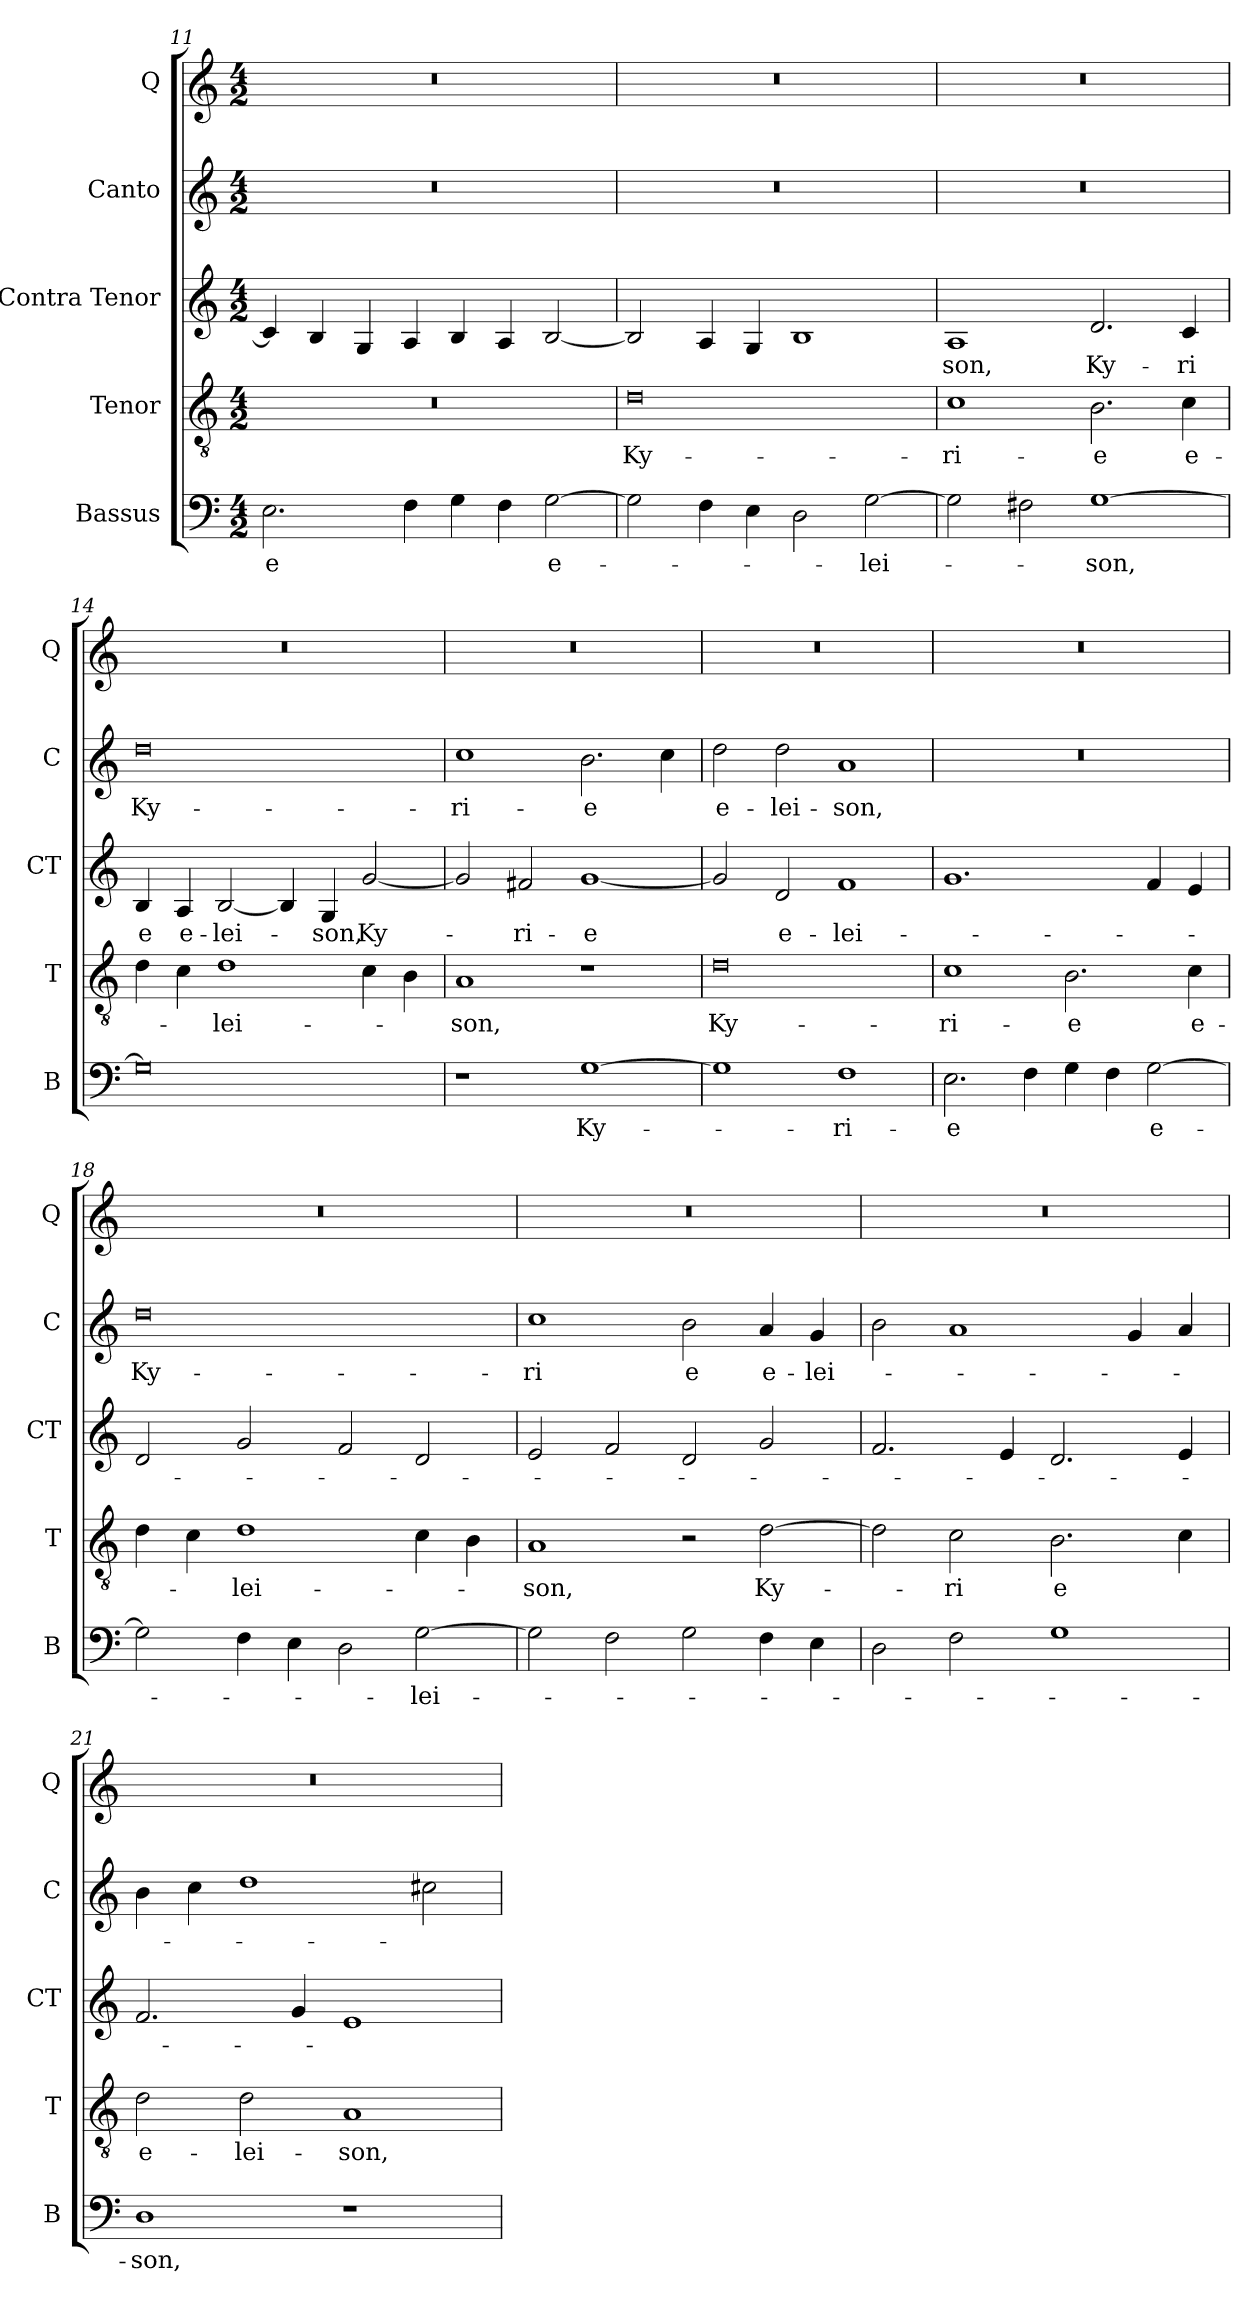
**kern	**text	**kern	**text	**kern	**text	**kern	**text	**kern
*part5	*part5	*part4	*part4	*part3	*part3	*part2	*part2	*part1
*staff5	*staff5	*staff4	*staff4	*staff3	*staff3	*staff2	*staff2	*staff1
*I"Bassus	*	*I"Tenor	*	*I"Contra Tenor	*	*I"Canto	*	*I"Q
*I'B	*	*I'T	*	*I'CT	*	*I'C	*	*I'Q
*clefF4	*	*clefGv2	*	*clefG2	*	*clefG2	*	*clefG2
*k[]	*	*k[]	*	*k[]	*	*k[]	*	*k[]
*C:	*	*C:	*	*C:	*	*C:	*	*C:
*M4/2	*	*M4/2	*	*M4/2	*	*M4/2	*	*M4/2
=11	=11	=11	=11	=11	=11	=11	=11	=11
!	!LO:LY:b	!	!	!	!	!	!	!
2.E\	-e	0r	.	4c/]	.	0r	.	0r
.	.	.	.	4B/	.	.	.	.
.	.	.	.	4G/	.	.	.	.
4F\	.	.	.	4A/	.	.	.	.
4G\	.	.	.	4B/	.	.	.	.
4F\	.	.	.	4A/	.	.	.	.
!	!LO:LY:b	!	!	!	!	!	!	!
[2G\	e-	.	.	[2B/	.	.	.	.
=12	=12	=12	=12	=12	=12	=12	=12	=12
!	!	!	!LO:LY:b	!	!	!	!	!
2G\]	.	0d	Ky-	2B/]	.	0r	.	0r
4F\	.	.	.	4A/	.	.	.	.
4E\	.	.	.	4G/	.	.	.	.
2D\	.	.	.	1B	.	.	.	.
!	!LO:LY:b	!	!	!	!	!	!	!
[2G\	-lei-	.	.	.	.	.	.	.
!!LO:LB:g=z
=13	=13	=13	=13	=13	=13	=13	=13	=13
!	!	!	!LO:LY:b	!	!	!	!	!
!	!	!	!	!	!LO:LY:b	!	!	!
2G\]	.	1c	-ri-	1A	-son,	0r	.	0r
2F#X\	.	.	.	.	.	.	.	.
!	!LO:LY:b	!	!	!	!	!	!	!
!	!	!	!LO:LY:b	!	!	!	!	!
!	!	!	!	!	!LO:LY:b	!	!	!
[1G	-son,	2.B\	-e	2.d/	Ky-	.	.	.
!	!	!	!LO:LY:b	!	!	!	!	!
!	!	!	!	!	!LO:LY:b	!	!	!
.	.	4c\	e-	4c/	-ri	.	.	.
=14	=14	=14	=14	=14	=14	=14	=14	=14
!	!	!	!	!	!LO:LY:b	!	!	!
!	!	!	!	!	!	!	!LO:LY:b	!
0G]	.	4d\	.	4B/	e	0dd	Ky-	0r
!	!	!	!	!	!LO:LY:b	!	!	!
.	.	4c\	.	4A/	e-	.	.	.
!	!	!	!LO:LY:b	!	!	!	!	!
!	!	!	!	!	!LO:LY:b	!	!	!
.	.	1d	-lei-	[2B/	-lei-	.	.	.
.	.	.	.	4B/]	.	.	.	.
!	!	!	!	!	!LO:LY:b	!	!	!
.	.	.	.	4G/	-son,	.	.	.
!	!	!	!	!	!LO:LY:b	!	!	!
.	.	4c\	.	[2g/	Ky-	.	.	.
.	.	4B\	.	.	.	.	.	.
=15	=15	=15	=15	=15	=15	=15	=15	=15
!	!	!	!LO:LY:b	!	!	!	!	!
!	!	!	!	!	!	!	!LO:LY:b	!
1r	.	1A	-son,	2g/]	.	1cc	-ri-	0r
!	!	!	!	!	!LO:LY:b	!	!	!
.	.	.	.	2f#X/	-ri-	.	.	.
!	!LO:LY:b	!	!	!	!	!	!	!
!	!	!	!	!	!LO:LY:b	!	!	!
!	!	!	!	!	!	!	!LO:LY:b	!
[1G	Ky-	1r	.	[1g	-e	2.b\	-e	.
.	.	.	.	.	.	4cc\	.	.
=16	=16	=16	=16	=16	=16	=16	=16	=16
!	!	!	!LO:LY:b	!	!	!	!	!
!	!	!	!	!	!	!	!LO:LY:b	!
1G]	.	0d	Ky-	2g/]	.	2dd\	e-	0r
!	!	!	!	!	!LO:LY:b	!	!	!
!	!	!	!	!	!	!	!LO:LY:b	!
.	.	.	.	2d/	e-	2dd\	-lei-	.
!	!LO:LY:b	!	!	!	!	!	!	!
!	!	!	!	!	!LO:LY:b	!	!	!
!	!	!	!	!	!	!	!LO:LY:b	!
1F	-ri-	.	.	1f	-lei-	1a	-son,	.
=17	=17	=17	=17	=17	=17	=17	=17	=17
!	!LO:LY:b	!	!	!	!	!	!	!
!	!	!	!LO:LY:b	!	!	!	!	!
2.E\	-e	1c	-ri-	1.g	.	0r	.	0r
4F\	.	.	.	.	.	.	.	.
!	!	!	!LO:LY:b	!	!	!	!	!
4G\	.	2.B\	-e	.	.	.	.	.
4F\	.	.	.	.	.	.	.	.
!	!LO:LY:b	!	!	!	!	!	!	!
[2G\	e-	.	.	4f/	.	.	.	.
!	!	!	!LO:LY:b	!	!	!	!	!
.	.	4c\	e-	4e/	.	.	.	.
!!LO:PB:g=z
=18	=18	=18	=18	=18	=18	=18	=18	=18
!	!	!	!	!	!	!	!LO:LY:b	!
2G\]	.	4d\	.	2d/	.	0dd	Ky-	0r
.	.	4c\	.	.	.	.	.	.
!	!	!	!LO:LY:b	!	!	!	!	!
4F\	.	1d	-lei-	2g/	.	.	.	.
4E\	.	.	.	.	.	.	.	.
2D\	.	.	.	2f/	.	.	.	.
!	!LO:LY:b	!	!	!	!	!	!	!
[2G\	-lei-	4c\	.	2d/	.	.	.	.
.	.	4B\	.	.	.	.	.	.
=19	=19	=19	=19	=19	=19	=19	=19	=19
!	!	!	!LO:LY:b	!	!	!	!	!
!	!	!	!	!	!	!	!LO:LY:b	!
2G\]	.	1A	-son,	2e/	.	1cc	-ri	0r
2F\	.	.	.	2f/	.	.	.	.
!	!	!	!	!	!	!	!LO:LY:b	!
2G\	.	2r	.	2d/	.	2b\	e	.
!	!	!	!LO:LY:b	!	!	!	!	!
!	!	!	!	!	!	!	!LO:LY:b	!
4F\	.	[2d\	Ky-	2g/	.	4a/	e-	.
!	!	!	!	!	!	!	!LO:LY:b	!
4E\	.	.	.	.	.	4g/	-lei-	.
=20	=20	=20	=20	=20	=20	=20	=20	=20
2D\	.	2d\]	.	2.f/	.	2b\	.	0r
!	!	!	!LO:LY:b	!	!	!	!	!
2F\	.	2c\	-ri	.	.	1a	.	.
.	.	.	.	4e/	.	.	.	.
!	!	!	!LO:LY:b	!	!	!	!	!
1G	.	2.B\	e	2.d/	.	.	.	.
.	.	.	.	.	.	4g/	.	.
.	.	4c\	.	4e/	.	4a/	.	.
=21	=21	=21	=21	=21	=21	=21	=21	=21
!	!LO:LY:b	!	!	!	!	!	!	!
!	!	!	!LO:LY:b	!	!	!	!	!
1D	-son,	2d\	e-	2.f/	.	4b\	.	0r
.	.	.	.	.	.	4cc\	.	.
!	!	!	!LO:LY:b	!	!	!	!	!
.	.	2d\	-lei-	.	.	1dd	.	.
.	.	.	.	4g/	.	.	.	.
!	!	!	!LO:LY:b	!	!	!	!	!
1r	.	1A	-son,	1e	.	.	.	.
.	.	.	.	.	.	2cc#X\	.	.
=	=	=	=	=	=	=	=	=
*-	*-	*-	*-	*-	*-	*-	*-	*-
